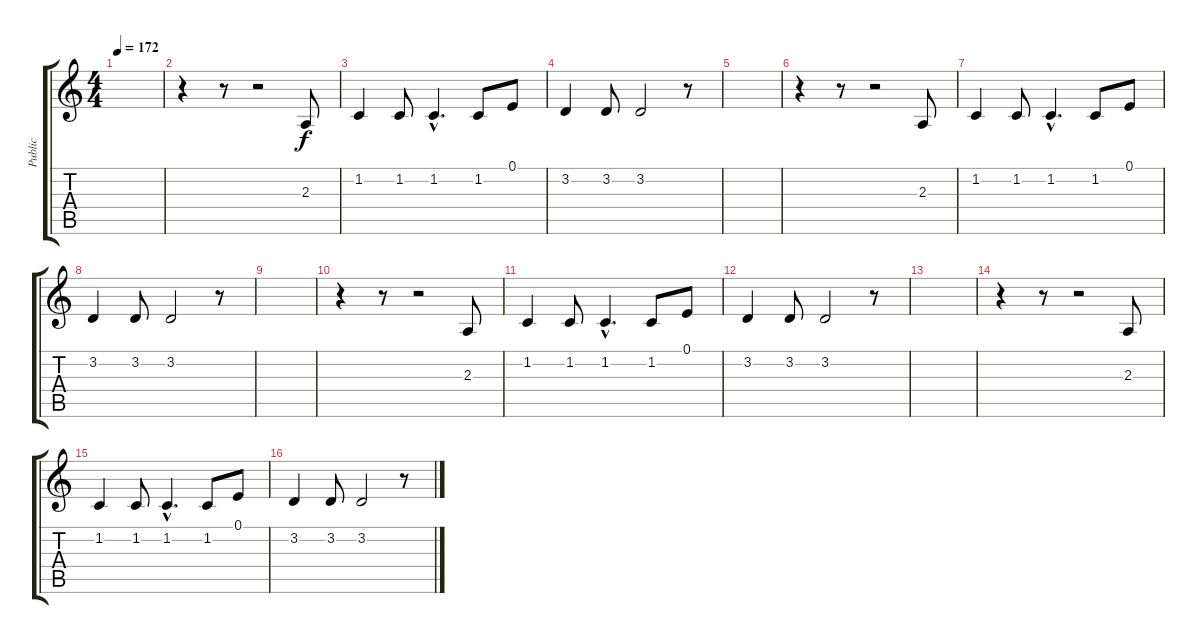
\track ("Public" "Public") {instrument lead8bassandlead}
\staff {score tabs}
\tuning (E4 B3 G3 D3 A2 E2) {hide}
\ts (4 4)
\tempo 172
\clef g2
\ks c
|
r.4 r.8 r.2 2.3.8 |
1.2.4 1.2.8 1.2{hac}.4{d} 1.2.8 0.1.8 |
3.2.4 3.2.8 3.2.2 r.8 |
|
r.4 r.8 r.2 2.3.8 |
1.2.4 1.2.8 1.2{hac}.4{d} 1.2.8 0.1.8 |
3.2.4 3.2.8 3.2.2 r.8 |
|
r.4 r.8 r.2 2.3.8 |
1.2.4 1.2.8 1.2{hac}.4{d} 1.2.8 0.1.8 |
3.2.4 3.2.8 3.2.2 r.8 |
|
r.4 r.8 r.2 2.3.8 |
1.2.4 1.2.8 1.2{hac}.4{d} 1.2.8 0.1.8 |
3.2.4 3.2.8 3.2.2 r.8
